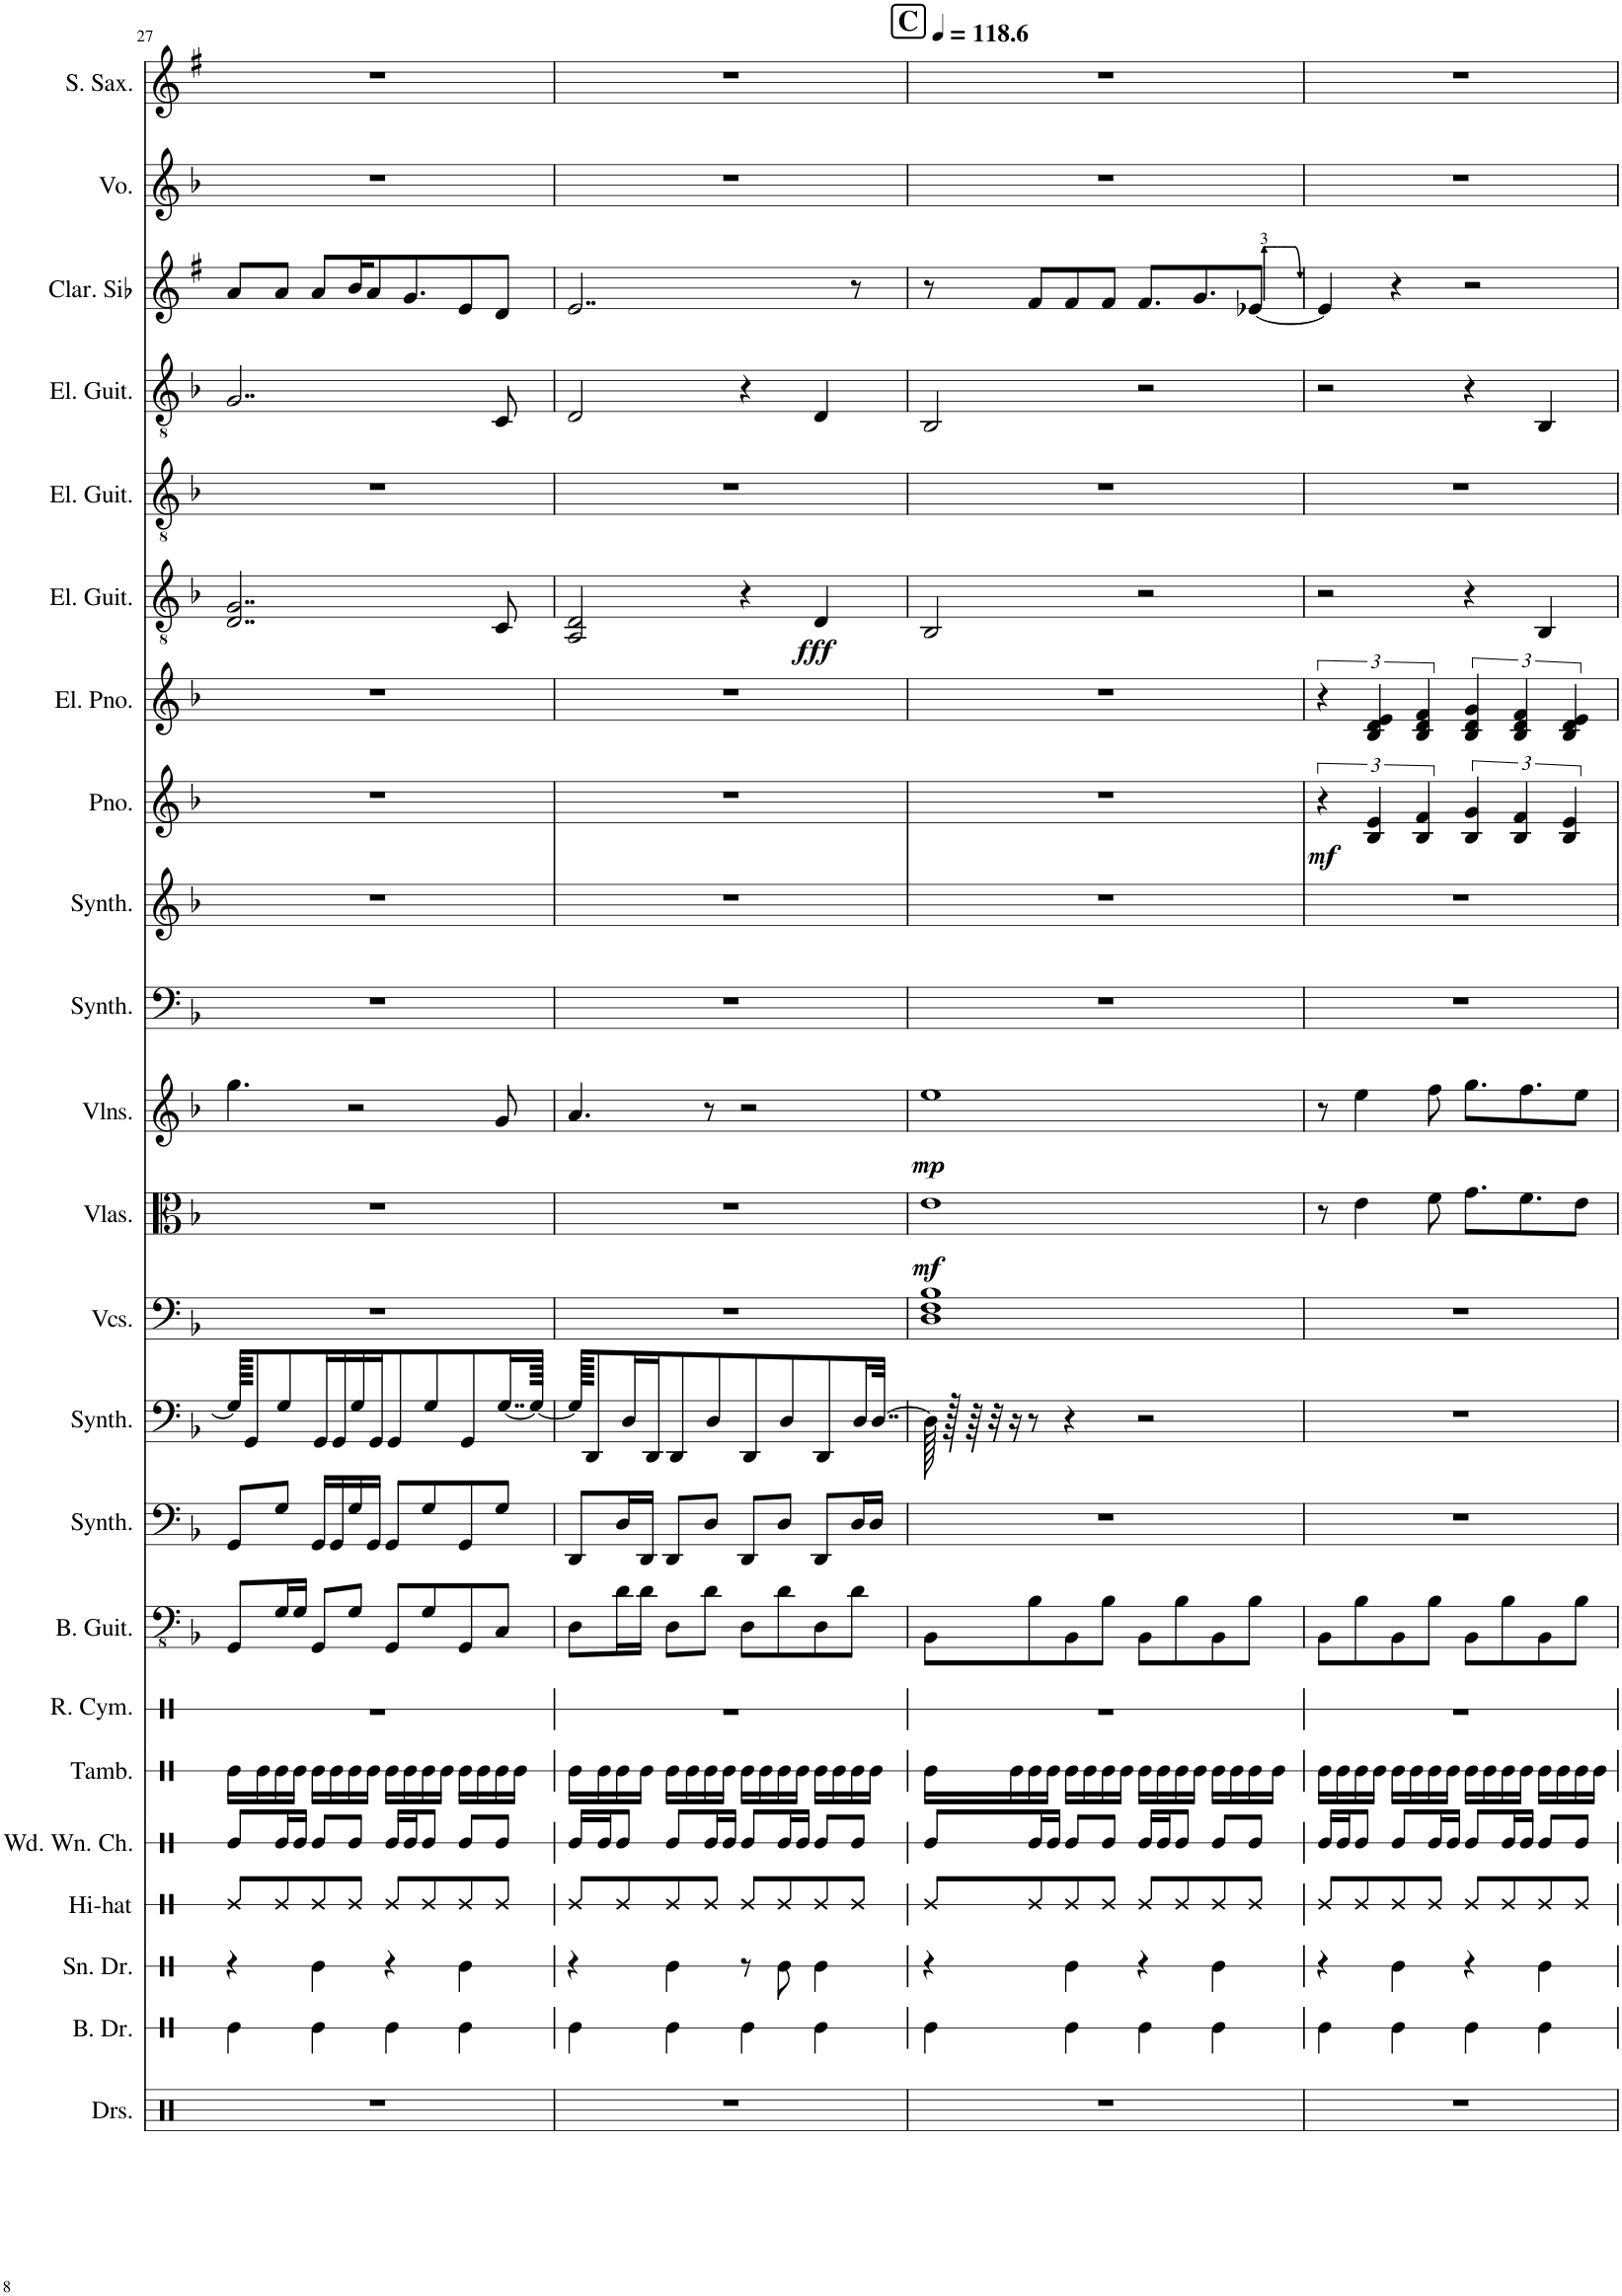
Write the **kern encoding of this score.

**kern	**kern	**kern	**kern	**kern	**kern	**kern	**kern	**kern	**kern	**kern	**kern	**dynam	**kern	**dynam	**kern	**kern	**kern	**dynam	**kern	**kern	**dynam	**kern	**kern	**kern	**kern	**kern
*part23	*part22	*part21	*part20	*part19	*part18	*part17	*part16	*part15	*part14	*part13	*part12	*part12	*part11	*part11	*part10	*part9	*part8	*part8	*part7	*part6	*part6	*part5	*part4	*part3	*part2	*part1
*staff23	*staff22	*staff21	*staff20	*staff19	*staff18	*staff17	*staff16	*staff15	*staff14	*staff13	*staff12	*staff12	*staff11	*staff11	*staff10	*staff9	*staff8	*staff8	*staff7	*staff6	*staff6	*staff5	*staff4	*staff3	*staff2	*staff1
*I"Drumset	*I"Bass Drum	*I"Snare Drum	*I"Hi-hat	*I"Wooden Wind Chimes	*I"Tambourine	*I"Ride Cymbal	*I"Bass Guitar	*I"Brass Synthesizer	*I"Brass Synthesizer	*I"Violoncellos	*I"Violas	*	*I"Violins	*	*I"Sweep Synthesizer	*I"Sci-fi Synthesizer	*I"Piano	*	*I"Electric Piano	*I"Electric Guitar	*	*I"Electric Guitar	*I"Electric Guitar	*I"Clarinette en Sib	*I"Voice	*I"Soprano Saxophone
*I'Drs.	*I'B. Dr.	*I'Sn. Dr.	*I'Hi-hat	*I'Wd. Wn. Ch.	*I'Tamb.	*I'R. Cym.	*I'B. Guit.	*I'Synth.	*I'Synth.	*I'Vcs.	*I'Vlas.	*	*I'Vlns.	*	*I'Synth.	*I'Synth.	*I'Pno.	*	*I'El. Pno.	*I'El. Guit.	*	*I'El. Guit.	*I'El. Guit.	*I'Clar. Sib	*I'Vo.	*I'S. Sax.
!!LO:PB:g=z
*clefX	*clefX	*clefX	*clefX	*clefX	*clefX	*clefX	*clefFv4	*clefF4	*clefF4	*clefF4	*clefC3	*	*clefG2	*	*clefF4	*clefG2	*clefG2	*	*clefG2	*clefGv2	*	*clefGv2	*clefGv2	*clefG2	*clefG2	*clefG2
*	*	*	*	*	*	*	*	*	*	*	*	*	*	*	*	*	*	*	*	*	*	*	*	*Trd1c2	*	*Trd1c2
*k[]	*k[]	*k[]	*k[]	*k[]	*k[]	*k[]	*k[b-]	*k[b-]	*k[b-]	*k[b-]	*k[b-]	*	*k[b-]	*	*k[b-]	*k[b-]	*k[b-]	*	*k[b-]	*k[b-]	*	*k[b-]	*k[b-]	*k[f#]	*k[b-]	*k[f#]
*M4/4	*M4/4	*M4/4	*M4/4	*M4/4	*M4/4	*M4/4	*M4/4	*M4/4	*M4/4	*M4/4	*M4/4	*	*M4/4	*	*M4/4	*M4/4	*M4/4	*	*M4/4	*M4/4	*	*M4/4	*M4/4	*M4/4	*M4/4	*M4/4
=27	=27	=27	=27	=27	=27	=27	=27	=27	=27	=27	=27	=27	=27	=27	=27	=27	=27	=27	=27	=27	=27	=27	=27	=27	=27	=27
1r	4Re\	4r	8Re/L	8Re/L	16Re\LL	1r	8GGG/L	8GG/L	128G/KKKKL]	1r	1r	.	4.gg\	.	1r	1r	1r	.	1r	2..D/ 2..G/	.	1r	2..G/	8a/L	1r	1r
.	.	.	.	.	.	.	.	.	8GG/	.	.	.	.	.	.	.	.	.	.	.	.	.	.	.	.	.
.	.	.	.	.	16Re\	.	.	.	.	.	.	.	.	.	.	.	.	.	.	.	.	.	.	.	.	.
.	.	.	8Re/	16Re/L	16Re\	.	16GG/L	8G/J	.	.	.	.	.	.	.	.	.	.	.	.	.	.	.	8a/J	.	.
.	.	.	.	.	.	.	.	.	8G/	.	.	.	.	.	.	.	.	.	.	.	.	.	.	.	.	.
.	.	.	.	16Re/JJ	16Re\JJ	.	16GG/JJ	.	.	.	.	.	.	.	.	.	.	.	.	.	.	.	.	.	.	.
.	4Re\	4Re\	8Re/	8Re/L	16Re\LL	.	8GGG/L	16GG/LL	.	.	.	.	.	.	.	.	.	.	.	.	.	.	.	8a/L	.	.
.	.	.	.	.	.	.	.	.	16GG/L	.	.	.	.	.	.	.	.	.	.	.	.	.	.	.	.	.
.	.	.	.	.	16Re\	.	.	16GG/	.	.	.	.	.	.	.	.	.	.	.	.	.	.	.	.	.	.
.	.	.	.	.	.	.	.	.	16GG/	.	.	.	.	.	.	.	.	.	.	.	.	.	.	.	.	.
.	.	.	8Re/J	8Re/J	16Re\	.	8GG/J	16G/	.	.	.	.	2r	.	.	.	.	.	.	.	.	.	.	16b/K	.	.
.	.	.	.	.	.	.	.	.	16G/	.	.	.	.	.	.	.	.	.	.	.	.	.	.	.	.	.
.	.	.	.	.	16Re\JJ	.	.	16GG/JJ	.	.	.	.	.	.	.	.	.	.	.	.	.	.	.	8a/	.	.
.	.	.	.	.	.	.	.	.	16GG/J	.	.	.	.	.	.	.	.	.	.	.	.	.	.	.	.	.
.	4Re\	4r	8Re/L	16Re/LL	16Re\LL	.	8GGG/L	8GG/L	.	.	.	.	.	.	.	.	.	.	.	.	.	.	.	.	.	.
.	.	.	.	.	.	.	.	.	8GG/	.	.	.	.	.	.	.	.	.	.	.	.	.	.	.	.	.
.	.	.	.	16Re/J	16Re\	.	.	.	.	.	.	.	.	.	.	.	.	.	.	.	.	.	.	8.g/	.	.
.	.	.	8Re/	8Re/J	16Re\	.	8GG/	8G/	.	.	.	.	.	.	.	.	.	.	.	.	.	.	.	.	.	.
.	.	.	.	.	.	.	.	.	8G/	.	.	.	.	.	.	.	.	.	.	.	.	.	.	.	.	.
.	.	.	.	.	16Re\JJ	.	.	.	.	.	.	.	.	.	.	.	.	.	.	.	.	.	.	.	.	.
.	4Re\	4Re\	8Re/	8Re/L	16Re\LL	.	8GGG/	8GG/	.	.	.	.	.	.	.	.	.	.	.	.	.	.	.	8e/	.	.
.	.	.	.	.	.	.	.	.	8GG/	.	.	.	.	.	.	.	.	.	.	.	.	.	.	.	.	.
.	.	.	.	.	16Re\	.	.	.	.	.	.	.	.	.	.	.	.	.	.	.	.	.	.	.	.	.
.	.	.	8Re/J	8Re/J	16Re\	.	8CC/J	8G/J	.	.	.	.	8g/	.	.	.	.	.	.	8C/	.	.	8C/	8d/J	.	.
.	.	.	.	.	.	.	.	.	[16..G/L	.	.	.	.	.	.	.	.	.	.	.	.	.	.	.	.	.
.	.	.	.	.	16Re\JJ	.	.	.	.	.	.	.	.	.	.	.	.	.	.	.	.	.	.	.	.	.
.	.	.	.	.	.	.	.	.	128G/JJkkk_	.	.	.	.	.	.	.	.	.	.	.	.	.	.	.	.	.
=28	=28	=28	=28	=28	=28	=28	=28	=28	=28	=28	=28	=28	=28	=28	=28	=28	=28	=28	=28	=28	=28	=28	=28	=28	=28	=28
1r	4Re\	4r	8Re/L	16Re/LL	16Re\LL	1r	8DD\L	8DD/L	128G/KKKKL]	1r	1r	.	4.a/	.	1r	1r	1r	.	1r	2AA/ 2D/	.	1r	2D/	2..e/	1r	1r
.	.	.	.	.	.	.	.	.	8DD/	.	.	.	.	.	.	.	.	.	.	.	.	.	.	.	.	.
.	.	.	.	16Re/J	16Re\	.	.	.	.	.	.	.	.	.	.	.	.	.	.	.	.	.	.	.	.	.
.	.	.	8Re/	8Re/J	16Re\	.	16D\L	16D/L	.	.	.	.	.	.	.	.	.	.	.	.	.	.	.	.	.	.
.	.	.	.	.	.	.	.	.	16D/L	.	.	.	.	.	.	.	.	.	.	.	.	.	.	.	.	.
.	.	.	.	.	16Re\JJ	.	16D\JJ	16DD/JJ	.	.	.	.	.	.	.	.	.	.	.	.	.	.	.	.	.	.
.	.	.	.	.	.	.	.	.	16DD/J	.	.	.	.	.	.	.	.	.	.	.	.	.	.	.	.	.
.	4Re\	4Re\	8Re/	8Re/L	16Re\LL	.	8DD\L	8DD/L	.	.	.	.	.	.	.	.	.	.	.	.	.	.	.	.	.	.
.	.	.	.	.	.	.	.	.	8DD/	.	.	.	.	.	.	.	.	.	.	.	.	.	.	.	.	.
.	.	.	.	.	16Re\	.	.	.	.	.	.	.	.	.	.	.	.	.	.	.	.	.	.	.	.	.
.	.	.	8Re/J	16Re/L	16Re\	.	8D\J	8D/J	.	.	.	.	8r	.	.	.	.	.	.	.	.	.	.	.	.	.
.	.	.	.	.	.	.	.	.	8D/	.	.	.	.	.	.	.	.	.	.	.	.	.	.	.	.	.
.	.	.	.	16Re/JJ	16Re\JJ	.	.	.	.	.	.	.	.	.	.	.	.	.	.	.	.	.	.	.	.	.
.	4Re\	8r	8Re/L	8Re/L	16Re\LL	.	8DD\L	8DD/L	.	.	.	.	2r	.	.	.	.	.	.	4r	.	.	4r	.	.	.
.	.	.	.	.	.	.	.	.	8DD/	.	.	.	.	.	.	.	.	.	.	.	.	.	.	.	.	.
.	.	.	.	.	16Re\	.	.	.	.	.	.	.	.	.	.	.	.	.	.	.	.	.	.	.	.	.
.	.	8Re\	8Re/	16Re/L	16Re\	.	8D\	8D/J	.	.	.	.	.	.	.	.	.	.	.	.	.	.	.	.	.	.
.	.	.	.	.	.	.	.	.	8D/	.	.	.	.	.	.	.	.	.	.	.	.	.	.	.	.	.
.	.	.	.	16Re/JJ	16Re\JJ	.	.	.	.	.	.	.	.	.	.	.	.	.	.	.	.	.	.	.	.	.
!	!	!	!	!	!	!	!	!	!	!	!	!	!	!	!	!	!	!	!	!	!LO:DY:b	!	!	!	!	!
.	4Re\	4Re\	8Re/	8Re/L	16Re\LL	.	8DD\	8DD/L	.	.	.	.	.	.	.	.	.	.	.	4D/	fff	.	4D/	.	.	.
.	.	.	.	.	.	.	.	.	8DD/	.	.	.	.	.	.	.	.	.	.	.	.	.	.	.	.	.
.	.	.	.	.	16Re\	.	.	.	.	.	.	.	.	.	.	.	.	.	.	.	.	.	.	.	.	.
.	.	.	8Re/J	8Re/J	16Re\	.	8D\J	16D/L	.	.	.	.	.	.	.	.	.	.	.	.	.	.	.	8r	.	.
.	.	.	.	.	.	.	.	.	16D/L	.	.	.	.	.	.	.	.	.	.	.	.	.	.	.	.	.
.	.	.	.	.	16Re\JJ	.	.	16D/JJ	.	.	.	.	.	.	.	.	.	.	.	.	.	.	.	.	.	.
.	.	.	.	.	.	.	.	.	[32..D/JJk	.	.	.	.	.	.	.	.	.	.	.	.	.	.	.	.	.
=29	=29	=29	=29	=29	=29	=29	=29	=29	=29	=29	=29	=29	=29	=29	=29	=29	=29	=29	=29	=29	=29	=29	=29	=29	=29	=29
!!LO:REH:place=s1:a:B:cj:fs=14:t=C
*	*	*	*	*	*	*	*	*	*	*	*	*	*	*	*	*	*	*	*	*	*	*	*	*	*	*MM119
!	!	!	!	!	!	!	!	!	!	!	!	!LO:DY:b	!	!LO:DY:b	!	!	!	!	!	!	!	!	!	!	!	!
1r	4Re\	4r	8Re/L	8Re/L	16Re\LL	1r	8BBB-\L	1r	128D\]	1D 1F 1B-	1e	mf	1ee	mp	1r	1r	1r	.	1r	2BB-/	.	1r	2BB-/	8r	1r	1r
.	.	.	.	.	.	.	.	.	128r	.	.	.	.	.	.	.	.	.	.	.	.	.	.	.	.	.
.	.	.	.	.	.	.	.	.	64r	.	.	.	.	.	.	.	.	.	.	.	.	.	.	.	.	.
.	.	.	.	.	.	.	.	.	32r	.	.	.	.	.	.	.	.	.	.	.	.	.	.	.	.	.
.	.	.	.	.	16Re\	.	.	.	16r	.	.	.	.	.	.	.	.	.	.	.	.	.	.	.	.	.
.	.	.	8Re/	16Re/L	16Re\	.	8BB-\	.	8r	.	.	.	.	.	.	.	.	.	.	.	.	.	.	8f#/L	.	.
.	.	.	.	16Re/JJ	16Re\JJ	.	.	.	.	.	.	.	.	.	.	.	.	.	.	.	.	.	.	.	.	.
.	4Re\	4Re\	8Re/	8Re/L	16Re\LL	.	8BBB-\	.	4r	.	.	.	.	.	.	.	.	.	.	.	.	.	.	8f#/	.	.
.	.	.	.	.	16Re\	.	.	.	.	.	.	.	.	.	.	.	.	.	.	.	.	.	.	.	.	.
.	.	.	8Re/J	8Re/J	16Re\	.	8BB-\J	.	.	.	.	.	.	.	.	.	.	.	.	.	.	.	.	8f#/J	.	.
.	.	.	.	.	16Re\JJ	.	.	.	.	.	.	.	.	.	.	.	.	.	.	.	.	.	.	.	.	.
.	4Re\	4r	8Re/L	16Re/LL	16Re\LL	.	8BBB-\L	.	2r	.	.	.	.	.	.	.	.	.	.	2r	.	.	2r	8.f#/L	.	.
.	.	.	.	16Re/J	16Re\	.	.	.	.	.	.	.	.	.	.	.	.	.	.	.	.	.	.	.	.	.
.	.	.	8Re/	8Re/J	16Re\	.	8BB-\	.	.	.	.	.	.	.	.	.	.	.	.	.	.	.	.	.	.	.
.	.	.	.	.	16Re\JJ	.	.	.	.	.	.	.	.	.	.	.	.	.	.	.	.	.	.	8.g/	.	.
.	4Re\	4Re\	8Re/	8Re/L	16Re\LL	.	8BBB-\	.	.	.	.	.	.	.	.	.	.	.	.	.	.	.	.	.	.	.
.	.	.	.	.	16Re\	.	.	.	.	.	.	.	.	.	.	.	.	.	.	.	.	.	.	.	.	.
.	.	.	8Re/J	8Re/J	16Re\	.	8BB-\J	.	.	.	.	.	.	.	.	.	.	.	.	.	.	.	.	[8e-X/J	.	.
.	.	.	.	.	16Re\JJ	.	.	.	.	.	.	.	.	.	.	.	.	.	.	.	.	.	.	.	.	.
=30	=30	=30	=30	=30	=30	=30	=30	=30	=30	=30	=30	=30	=30	=30	=30	=30	=30	=30	=30	=30	=30	=30	=30	=30	=30	=30
!	!	!	!	!	!	!	!	!	!	!	!	!	!	!	!	!	!	!LO:DY:b	!	!	!	!	!	!	!	!
1r	4Re\	4r	8Re/L	16Re/LL	16Re\LL	1r	8BBB-\L	1r	1r	1r	8r	.	8r	.	1r	1r	6r	mf	6r	2r	.	1r	2r	4e-/]	1r	1r
.	.	.	.	16Re/J	16Re\	.	.	.	.	.	.	.	.	.	.	.	.	.	.	.	.	.	.	.	.	.
.	.	.	8Re/	8Re/J	16Re\	.	8BB-\	.	.	.	4e\	.	4ee\	.	.	.	.	.	.	.	.	.	.	.	.	.
.	.	.	.	.	.	.	.	.	.	.	.	.	.	.	.	.	6B-/ 6e/	.	6B-/ 6d/ 6e/	.	.	.	.	.	.	.
.	.	.	.	.	16Re\JJ	.	.	.	.	.	.	.	.	.	.	.	.	.	.	.	.	.	.	.	.	.
.	4Re\	4Re\	8Re/	8Re/L	16Re\LL	.	8BBB-\	.	.	.	.	.	.	.	.	.	.	.	.	.	.	.	.	4r	.	.
.	.	.	.	.	16Re\	.	.	.	.	.	.	.	.	.	.	.	.	.	.	.	.	.	.	.	.	.
.	.	.	.	.	.	.	.	.	.	.	.	.	.	.	.	.	6B-/ 6f/	.	6B-/ 6d/ 6f/	.	.	.	.	.	.	.
.	.	.	8Re/J	16Re/L	16Re\	.	8BB-\J	.	.	.	8f\	.	8ff\	.	.	.	.	.	.	.	.	.	.	.	.	.
.	.	.	.	16Re/JJ	16Re\JJ	.	.	.	.	.	.	.	.	.	.	.	.	.	.	.	.	.	.	.	.	.
.	4Re\	4r	8Re/L	8Re/L	16Re\LL	.	8BBB-\L	.	.	.	8.g\L	.	8.gg\L	.	.	.	6B-/ 6g/	.	6B-/ 6d/ 6g/	4r	.	.	4r	2r	.	.
.	.	.	.	.	16Re\	.	.	.	.	.	.	.	.	.	.	.	.	.	.	.	.	.	.	.	.	.
.	.	.	8Re/	16Re/L	16Re\	.	8BB-\	.	.	.	.	.	.	.	.	.	.	.	.	.	.	.	.	.	.	.
.	.	.	.	.	.	.	.	.	.	.	.	.	.	.	.	.	6B-/ 6f/	.	6B-/ 6d/ 6f/	.	.	.	.	.	.	.
.	.	.	.	16Re/JJ	16Re\JJ	.	.	.	.	.	8.f\	.	8.ff\	.	.	.	.	.	.	.	.	.	.	.	.	.
.	4Re\	4Re\	8Re/	8Re/L	16Re\LL	.	8BBB-\	.	.	.	.	.	.	.	.	.	.	.	.	4BB-/	.	.	4BB-/	.	.	.
.	.	.	.	.	16Re\	.	.	.	.	.	.	.	.	.	.	.	.	.	.	.	.	.	.	.	.	.
.	.	.	.	.	.	.	.	.	.	.	.	.	.	.	.	.	6B-/ 6e/	.	6B-/ 6d/ 6e/	.	.	.	.	.	.	.
.	.	.	8Re/J	8Re/J	16Re\	.	8BB-\J	.	.	.	8e\J	.	8ee\J	.	.	.	.	.	.	.	.	.	.	.	.	.
.	.	.	.	.	16Re\JJ	.	.	.	.	.	.	.	.	.	.	.	.	.	.	.	.	.	.	.	.	.
=	=	=	=	=	=	=	=	=	=	=	=	=	=	=	=	=	=	=	=	=	=	=	=	=	=	=
*-	*-	*-	*-	*-	*-	*-	*-	*-	*-	*-	*-	*-	*-	*-	*-	*-	*-	*-	*-	*-	*-	*-	*-	*-	*-	*-
